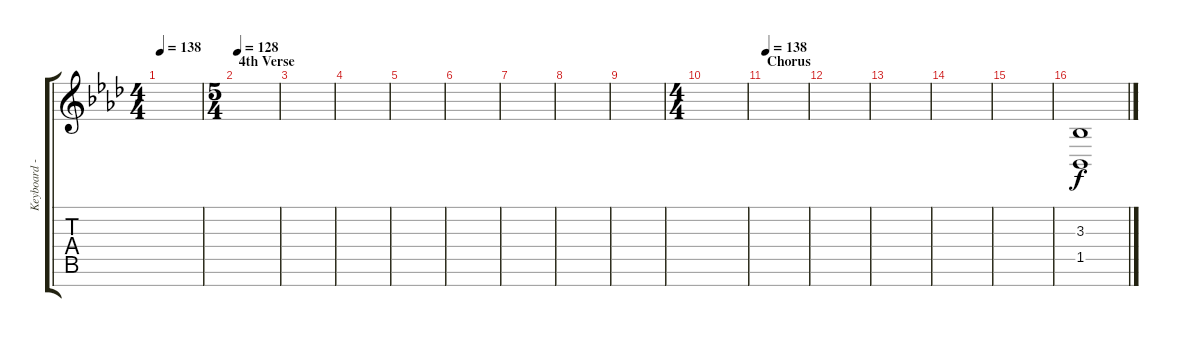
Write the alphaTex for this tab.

\track ("Keyboard - Geoff Downes" "Keyboard -") {instrument stringensemble1}
\staff {score tabs}
\tuning (E4 B3 G3 D3 A2 E2 B1) {hide}
\ts (4 4)
\tempo 138
\clef g2
\ks ab
|
\ts (5 4)
\section ("" "4th Verse")
\tempo 128
|
|
|
|
|
|
|
|
\ts (4 4)
|
\section ("" "Chorus")
\tempo 138
|
|
|
|
|
(3.3 1.5).1{instrument stringensemble1}
